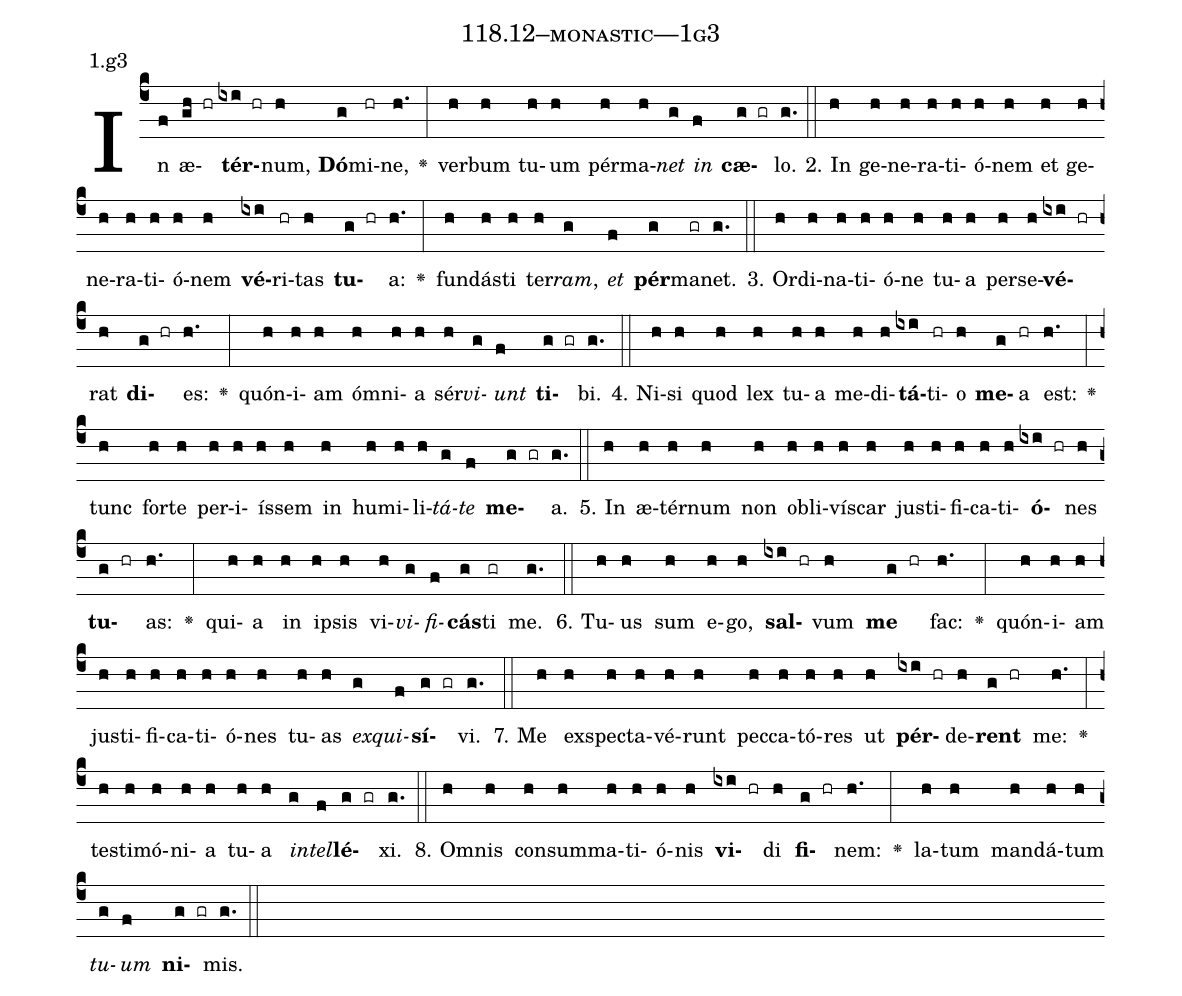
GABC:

name: 118.12--monastic---1g3;
annotation: 1.g3;
%%
(c4)In(f) æ(gh hr)<b>tér</b>(ixi hr)num,(h) <b>Dó</b>(g)mi(hr)ne,(h.) <v>\greheightstar</v>(:) ver(h)bum(h) tu(h)um(h) pér(h)ma(h)<i>net</i>(g) <i>in</i>(f) <b>cæ</b>(g gr)lo.(g.) (::)
2. In(h) ge(h)ne(h)ra(h)ti(h)ó(h)nem(h) et(h) ge(h)ne(h)ra(h)ti(h)ó(h)nem(h) <b>vé</b>(ixi)ri(hr)tas(h) <b>tu</b>(g hr)a:(h.) <v>\greheightstar</v>(:) fun(h)dás(h)ti(h) ter(h)<i>ram</i>,(g) <i>et</i>(f) <b>pér</b>(g)ma(gr)net.(g.) (::)
3. Or(h)di(h)na(h)ti(h)ó(h)ne(h) tu(h)a(h) per(h)se(h)<b>vé</b>(ixi hr)rat(h) <b>di</b>(g hr)es:(h.) <v>\greheightstar</v>(:) quón(h)i(h)am(h) óm(h)ni(h)a(h) sér(h)<i>vi</i>(g)<i>unt</i>(f) <b>ti</b>(g gr)bi.(g.) (::)
4. Ni(h)si(h) quod(h) lex(h) tu(h)a(h) me(h)di(h)<b>tá</b>(ixi)ti(hr)o(h) <b>me</b>(g)a(hr) est:(h.) <v>\greheightstar</v>(:) tunc(h) for(h)te(h) per(h)i(h)ís(h)sem(h) in(h) hu(h)mi(h)li(h)<i>tá</i>(g)<i>te</i>(f) <b>me</b>(g gr)a.(g.) (::)
5. In(h) æ(h)tér(h)num(h) non(h) ob(h)li(h)vís(h)car(h) jus(h)ti(h)fi(h)ca(h)ti(h)<b>ó</b>(ixi hr)nes(h) <b>tu</b>(g hr)as:(h.) <v>\greheightstar</v>(:) qui(h)a(h) in(h) ip(h)sis(h) vi(h)<i>vi</i>(g)<i>fi</i>(f)<b>cás</b>(g)ti(gr) me.(g.) (::)
6. Tu(h)us(h) sum(h) e(h)go,(h) <b>sal</b>(ixi hr)vum(h) <b>me</b>(g hr) fac:(h.) <v>\greheightstar</v>(:) quón(h)i(h)am(h) jus(h)ti(h)fi(h)ca(h)ti(h)ó(h)nes(h) tu(h)as(h) <i>ex</i>(g)<i>qui</i>(f)<b>sí</b>(g gr)vi.(g.) (::)
7. Me(h) ex(h)spec(h)ta(h)vé(h)runt(h) pec(h)ca(h)tó(h)res(h) ut(h) <b>pér</b>(ixi hr)de(h)<b>rent</b>(g hr) me:(h.) <v>\greheightstar</v>(:) tes(h)ti(h)mó(h)ni(h)a(h) tu(h)a(h) <i>in</i>(g)<i>tel</i>(f)<b>lé</b>(g gr)xi.(g.) (::)
8. Om(h)nis(h) con(h)sum(h)ma(h)ti(h)ó(h)nis(h) <b>vi</b>(ixi hr)di(h) <b>fi</b>(g hr)nem:(h.) <v>\greheightstar</v>(:) la(h)tum(h) man(h)dá(h)tum(h) <i>tu</i>(g)<i>um</i>(f) <b>ni</b>(g gr)mis.(g.) (::)
